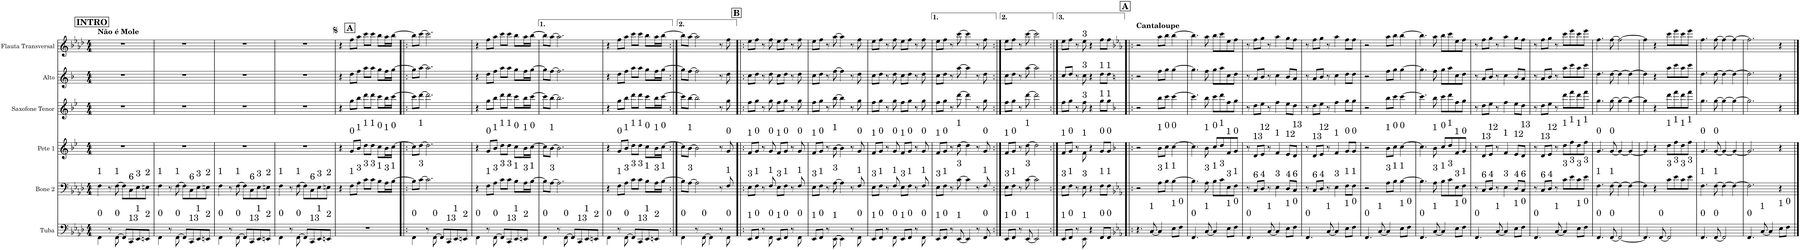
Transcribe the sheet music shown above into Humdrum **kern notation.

**kern	**kern	**kern	**kern	**kern	**kern
*part6	*part5	*part4	*part3	*part2	*part1
*staff6	*staff5	*staff4	*staff3	*staff2	*staff1
*I"Tuba	*I"Bone 2	*I"Pete 1	*I"Saxofone Tenor	*I"Alto	*I"Flauta Transversal
*I'Tba.	*I'Bone 2	*I'Pete 1	*I'Sax. Tn.	*I'Alto	*I'Fl.
*clefF4	*clefF4	*clefG2	*clefG2	*clefG2	*clefG2
*	*	*Trd1c2	*Trd8c14	*Trd5c9	*
*k[b-e-a-d-]	*k[b-e-a-d-]	*k[b-e-]	*k[b-e-]	*k[b-]	*k[b-e-a-d-]
*f:	*f:	*g:	*g:	*d:	*f:
*M4/4	*M4/4	*M4/4	*M4/4	*M4/4	*M4/4
!!LO:REH:place=s1:a:B:cj:fs=14:t=INTRO
=1	=1	=1	=1	=1	=1
!	!	!	!	!	!LO:TX:a:B:t=Nâo é Mole
!	!LO:TX:a:t=1	!	!	!	!
!LO:TX:a:t=0	!	!	!	!	!
4FF\	4F\	1r	1r	1r	1r
8r	8r	.	.	.	.
!	!LO:TX:a:t=1	!	!	!	!
!LO:TX:a:t=0	!	!	!	!	!
[8FF\	[8F\	.	.	.	.
8FF/L]	8F\L]	.	.	.	.
!	!LO:TX:a:t=6	!	!	!	!
!LO:TX:a:t=13	!	!	!	!	!
8CC/	8C\	.	.	.	.
!	!LO:TX:a:t=3	!	!	!	!
!LO:TX:a:t=1	!	!	!	!	!
8EE-/	8E-\	.	.	.	.
!	!LO:TX:a:t=2	!	!	!	!
!LO:TX:a:t=2	!	!	!	!	!
8EEn/J	8En\J	.	.	.	.
=2	=2	=2	=2	=2	=2
!	!LO:TX:a:t=1	!	!	!	!
!LO:TX:a:t=0	!	!	!	!	!
4FF\	4F\	1r	1r	1r	1r
8r	8r	.	.	.	.
!	!LO:TX:a:t=1	!	!	!	!
!LO:TX:a:t=0	!	!	!	!	!
[8FF\	[8F\	.	.	.	.
8FF/L]	8F\L]	.	.	.	.
!	!LO:TX:a:t=6	!	!	!	!
!LO:TX:a:t=13	!	!	!	!	!
8CC/	8C\	.	.	.	.
!	!LO:TX:a:t=3	!	!	!	!
!LO:TX:a:t=1	!	!	!	!	!
8EE-/	8E-\	.	.	.	.
!	!LO:TX:a:t=2	!	!	!	!
!LO:TX:a:t=2	!	!	!	!	!
8EEn/J	8En\J	.	.	.	.
=3	=3	=3	=3	=3	=3
!	!LO:TX:a:t=1	!	!	!	!
!LO:TX:a:t=0	!	!	!	!	!
4FF\	4F\	1r	1r	1r	1r
8r	8r	.	.	.	.
!	!LO:TX:a:t=1	!	!	!	!
!LO:TX:a:t=0	!	!	!	!	!
[8FF\	[8F\	.	.	.	.
8FF/L]	8F\L]	.	.	.	.
!	!LO:TX:a:t=6	!	!	!	!
!LO:TX:a:t=13	!	!	!	!	!
8CC/	8C\	.	.	.	.
!	!LO:TX:a:t=3	!	!	!	!
!LO:TX:a:t=1	!	!	!	!	!
8EE-/	8E-\	.	.	.	.
!	!LO:TX:a:t=2	!	!	!	!
!LO:TX:a:t=2	!	!	!	!	!
8EEn/J	8En\J	.	.	.	.
=4	=4	=4	=4	=4	=4
!	!LO:TX:a:t=1	!	!	!	!
!LO:TX:a:t=0	!	!	!	!	!
4FF\	4F\	1r	1r	1r	1r
8r	8r	.	.	.	.
!	!LO:TX:a:t=1	!	!	!	!
!LO:TX:a:t=0	!	!	!	!	!
[8FF\	[8F\	.	.	.	.
8FF/L]	8F\L]	.	.	.	.
!	!LO:TX:a:t=6	!	!	!	!
!LO:TX:a:t=13	!	!	!	!	!
8CC/	8C\	.	.	.	.
!	!LO:TX:a:t=3	!	!	!	!
!LO:TX:a:t=1	!	!	!	!	!
8EE-/	8E-\	.	.	.	.
!	!LO:TX:a:t=2	!	!	!	!
!LO:TX:a:t=2	!	!	!	!	!
8EEn/J	8En\J	.	.	.	.
!!LO:REH:place=s1:a:B:cj:fs=14:t=A:qo=1
=5	=5	=5	=5	=5	=5
1r	4r	4r	4r	4r	4r
!	!	!LO:TX:a:t=0	!	!	!
!	!LO:TX:a:t=1	!	!	!	!
.	8F\L	8g/L	8gg\L	8dd\L	8ff\L
!	!	!LO:TX:a:t=1	!	!	!
!	!LO:TX:a:t=3	!	!	!	!
.	8A-\J	8b-/J	8bb-\J	8ff\J	8aa-\J
!	!	!LO:TX:a:t=1	!	!	!
!	!LO:TX:a:t=3	!	!	!	!
.	8c\L	8dd\L	8ddd\L	8aa\L	8ccc\L
!	!	!LO:TX:a:t=1	!	!	!
!	!LO:TX:a:t=3	!	!	!	!
.	8c\J	8dd\J	8ddd\J	8aa\J	8ccc\J
!	!	!LO:TX:a:t=0	!	!	!
!	!LO:TX:a:t=1	!	!	!	!
.	8B-\L	8cc\L	8ccc\L	8gg\L	8bb-\L
!	!	!LO:TX:a:t=1	!	!	!
!	!LO:TX:a:t=3	!	!	!	!
.	16A-\L	16b-\L	16bb-\L	16ff\L	16aa-\L
!	!	!LO:TX:a:t=0	!	!	!
!	!LO:TX:a:t=1	!	!	!	!
.	[16B-\JJ	[16cc\JJ	[16ccc\JJ	[16gg\JJ	[16bb-\JJ
=6!|:	=6!|:	=6!|:	=6!|:	=6!|:	=6!|:
!LO:TX:a:t=0	!	!	!	!	!
4FF\	8B-\L]	8cc\L]	8ccc\L]	8gg\L]	8bb-\L]
!	!	!LO:TX:a:t=1	!	!	!
!	!LO:TX:a:t=3	!	!	!	!
.	[8c\J	[8dd\J	[8ddd\J	[8aa\J	[8ccc\J
8r	2.c\]	2.dd\]	2.ddd\]	2.aa\]	2.ccc\]
!LO:TX:a:t=0	!	!	!	!	!
[8FF\	.	.	.	.	.
8FF/L]	.	.	.	.	.
!LO:TX:a:t=13	!	!	!	!	!
8CC/	.	.	.	.	.
!LO:TX:a:t=1	!	!	!	!	!
8EE-/	.	.	.	.	.
!LO:TX:a:t=2	!	!	!	!	!
8EEn/J	.	.	.	.	.
=7	=7	=7	=7	=7	=7
!LO:TX:a:t=0	!	!	!	!	!
4FF\	4r	4r	4r	4r	4r
!	!	!LO:TX:a:t=0	!	!	!
!	!LO:TX:a:t=1	!	!	!	!
8r	8F\L	8g/L	8gg\L	8dd\L	8ff\L
!	!	!LO:TX:a:t=1	!	!	!
!	!LO:TX:a:t=3	!	!	!	!
!LO:TX:a:t=0	!	!	!	!	!
[8FF\	8A-\J	8b-/J	8bb-\J	8ff\J	8aa-\J
!	!	!LO:TX:a:t=1	!	!	!
!	!LO:TX:a:t=3	!	!	!	!
8FF/L]	8c\L	8dd\L	8ddd\L	8aa\L	8ccc\L
!	!	!LO:TX:a:t=1	!	!	!
!	!LO:TX:a:t=3	!	!	!	!
!LO:TX:a:t=13	!	!	!	!	!
8CC/	8c\J	8dd\J	8ddd\J	8aa\J	8ccc\J
!	!	!LO:TX:a:t=0	!	!	!
!	!LO:TX:a:t=1	!	!	!	!
!LO:TX:a:t=1	!	!	!	!	!
8EE-/	8B-\L	8cc\L	8ccc\L	8gg\L	8bb-\L
!	!	!LO:TX:a:t=1	!	!	!
!	!LO:TX:a:t=3	!	!	!	!
!LO:TX:a:t=2	!	!	!	!	!
8EEn/J	16A-\L	16b-\L	16bb-\L	16ff\L	16aa-\L
!	!	!LO:TX:a:t=0	!	!	!
!	!LO:TX:a:t=1	!	!	!	!
.	[16B-\JJ	[16cc\JJ	[16ccc\JJ	[16gg\JJ	[16bb-\JJ
=8	=8	=8	=8	=8	=8
!LO:TX:a:t=0	!	!	!	!	!
4FF\	8B-\L]	8cc\L]	8ccc\L]	8gg\L]	8bb-\L]
!	!	!LO:TX:a:t=1	!	!	!
!	!LO:TX:a:t=3	!	!	!	!
.	[8A-\J	[8b-\J	[8bb-\J	[8ff\J	[8aa-\J
8r	2.A-\]	2.b-\]	2.bb-\]	2.ff\]	2.aa-\]
!LO:TX:a:t=0	!	!	!	!	!
[8FF\	.	.	.	.	.
8FF/L]	.	.	.	.	.
!LO:TX:a:t=13	!	!	!	!	!
8CC/	.	.	.	.	.
!LO:TX:a:t=1	!	!	!	!	!
8EE-/	.	.	.	.	.
!LO:TX:a:t=2	!	!	!	!	!
8EEn/J	.	.	.	.	.
=9	=9	=9	=9	=9	=9
!LO:TX:a:t=0	!	!	!	!	!
4FF\	4r	4r	4r	4r	4r
!	!	!LO:TX:a:t=0	!	!	!
!	!LO:TX:a:t=1	!	!	!	!
8r	8F\L	8g/L	8gg\L	8dd\L	8ff\L
!	!	!LO:TX:a:t=1	!	!	!
!	!LO:TX:a:t=3	!	!	!	!
!LO:TX:a:t=0	!	!	!	!	!
[8FF\	8A-\J	8b-/J	8bb-\J	8ff\J	8aa-\J
!	!	!LO:TX:a:t=1	!	!	!
!	!LO:TX:a:t=3	!	!	!	!
8FF/L]	8c\L	8dd\L	8ddd\L	8aa\L	8ccc\L
!	!	!LO:TX:a:t=1	!	!	!
!	!LO:TX:a:t=3	!	!	!	!
!LO:TX:a:t=13	!	!	!	!	!
8CC/	8c\J	8dd\J	8ddd\J	8aa\J	8ccc\J
!	!	!LO:TX:a:t=0	!	!	!
!	!LO:TX:a:t=1	!	!	!	!
!LO:TX:a:t=1	!	!	!	!	!
8EE-/	8B-\L	8cc\L	8ccc\L	8gg\L	8bb-\L
!	!	!LO:TX:a:t=1	!	!	!
!	!LO:TX:a:t=3	!	!	!	!
!LO:TX:a:t=2	!	!	!	!	!
8EEn/J	16A-\L	16b-\L	16bb-\L	16ff\L	16aa-\L
!	!	!LO:TX:a:t=0	!	!	!
!	!LO:TX:a:t=1	!	!	!	!
.	[16B-\JJ	[16cc\JJ	[16ccc\JJ	[16gg\JJ	[16bb-\JJ
=10:|!	=10:|!	=10:|!	=10:|!	=10:|!	=10:|!
!LO:TX:a:t=0	!	!	!	!	!
4FF\	8B-\L]	8cc\L]	8ccc\L]	8gg\L]	8bb-\L]
!	!	!LO:TX:a:t=1	!	!	!
!	!LO:TX:a:t=3	!	!	!	!
.	[8A-\J	[8b-\J	[8bb-\J	[8ff\J	[8aa-\J
8r	2A-\]	2b-\]	2bb-\]	2ff\]	2aa-\]
!LO:TX:a:t=0	!	!	!	!	!
[8FF\	.	.	.	.	.
4FF\]	.	.	.	.	.
8r	8r	8r	8r	8r	8r
!	!	!LO:TX:a:t=0	!	!	!
!	!LO:TX:a:t=1	!	!	!	!
!LO:TX:a:t=0	!	!	!	!	!
8FF\	8F/	8g/	8gg\	8dd\	8ff\
!!LO:REH:place=s1:a:B:cj:fs=14:t=B
=11!|:	=11!|:	=11!|:	=11!|:	=11!|:	=11!|:
!	!	!LO:TX:a:t=1	!	!	!
!	!LO:TX:a:t=3	!	!	!	!
!LO:TX:a:t=1	!	!	!	!	!
8EE-/L	8E-\L	8f/L	8ff\L	8cc\L	8ee-\L
!	!	!LO:TX:a:t=0	!	!	!
!	!LO:TX:a:t=1	!	!	!	!
!LO:TX:a:t=0	!	!	!	!	!
8FF/J	8F\J	8g/J	8gg\J	8dd\J	8ff\J
8r	8r	8r	8r	8r	8r
!	!	!LO:TX:a:t=0	!	!	!
!	!LO:TX:a:t=1	!	!	!	!
!LO:TX:a:t=0	!	!	!	!	!
8FF\	8F/	8g/	8gg\	8dd\	8ff\
!	!	!LO:TX:a:t=1	!	!	!
!	!LO:TX:a:t=3	!	!	!	!
!LO:TX:a:t=1	!	!	!	!	!
8EE-/L	8E-\L	8f/L	8ff\L	8cc\L	8ee-\L
!	!	!LO:TX:a:t=0	!	!	!
!	!LO:TX:a:t=1	!	!	!	!
!LO:TX:a:t=0	!	!	!	!	!
8FF/J	8F\J	8g/J	8gg\J	8dd\J	8ff\J
8r	8r	8r	8r	8r	8r
!	!	!LO:TX:a:t=0	!	!	!
!	!LO:TX:a:t=1	!	!	!	!
!LO:TX:a:t=0	!	!	!	!	!
8FF\	8F/	8g/	8gg\	8dd\	8ff\
=12	=12	=12	=12	=12	=12
!	!	!LO:TX:a:t=1	!	!	!
!	!LO:TX:a:t=3	!	!	!	!
!LO:TX:a:t=1	!	!	!	!	!
8EE-/L	8E-\L	8f/L	8ff\L	8cc\L	8ee-\L
!	!	!LO:TX:a:t=0	!	!	!
!	!LO:TX:a:t=1	!	!	!	!
!LO:TX:a:t=0	!	!	!	!	!
8FF/J	8F\J	8g/J	8gg\J	8dd\J	8ff\J
8r	8r	8r	8r	8r	8r
!	!	!LO:TX:a:t=1	!	!	!
!	!LO:TX:a:t=3	!	!	!	!
!LO:TX:a:t=1	!	!	!	!	!
[8EE-\	[8A-\	[8b-\	[8bb-\	[8ff\	[8aa-\
4EE-\]	4A-\]	4b-\]	4bb-\]	4ff\]	4aa-\]
8r	8r	8r	8r	8r	8r
!	!	!LO:TX:a:t=0	!	!	!
!	!LO:TX:a:t=1	!	!	!	!
!LO:TX:a:t=0	!	!	!	!	!
8FF\	8F/	8g/	8gg\	8dd\	8ff\
=13	=13	=13	=13	=13	=13
!	!	!LO:TX:a:t=1	!	!	!
!	!LO:TX:a:t=3	!	!	!	!
!LO:TX:a:t=1	!	!	!	!	!
8EE-/L	8E-\L	8f/L	8ff\L	8cc\L	8ee-\L
!	!	!LO:TX:a:t=0	!	!	!
!	!LO:TX:a:t=1	!	!	!	!
!LO:TX:a:t=0	!	!	!	!	!
8FF/J	8F\J	8g/J	8gg\J	8dd\J	8ff\J
8r	8r	8r	8r	8r	8r
!	!	!LO:TX:a:t=0	!	!	!
!	!LO:TX:a:t=1	!	!	!	!
!LO:TX:a:t=0	!	!	!	!	!
8FF\	8F/	8g/	8gg\	8dd\	8ff\
!	!	!LO:TX:a:t=1	!	!	!
!	!LO:TX:a:t=3	!	!	!	!
!LO:TX:a:t=1	!	!	!	!	!
8EE-/L	8E-\L	8f/L	8ff\L	8cc\L	8ee-\L
!	!	!LO:TX:a:t=0	!	!	!
!	!LO:TX:a:t=1	!	!	!	!
!LO:TX:a:t=0	!	!	!	!	!
8FF/J	8F\J	8g/J	8gg\J	8dd\J	8ff\J
8r	8r	8r	8r	8r	8r
!	!	!LO:TX:a:t=0	!	!	!
!	!LO:TX:a:t=1	!	!	!	!
!LO:TX:a:t=0	!	!	!	!	!
8FF\	8F/	8g/	8gg\	8dd\	8ff\
=14	=14	=14	=14	=14	=14
!	!	!LO:TX:a:t=1	!	!	!
!	!LO:TX:a:t=3	!	!	!	!
!LO:TX:a:t=1	!	!	!	!	!
8EE-/L	8E-\L	8f/L	8ff\L	8cc\L	8ee-\L
!	!	!LO:TX:a:t=0	!	!	!
!	!LO:TX:a:t=1	!	!	!	!
!LO:TX:a:t=0	!	!	!	!	!
8FF/J	8F\J	8g/J	8gg\J	8dd\J	8ff\J
8r	8r	8r	8r	8r	8r
!	!	!LO:TX:a:t=1	!	!	!
!	!LO:TX:a:t=3	!	!	!	!
!LO:TX:a:t=1	!	!	!	!	!
[8EE-/	[8c\	[8dd\	[8ddd\	[8aa\	[8ccc\
4EE-/]	4c\]	4dd\]	4ddd\]	4aa\]	4ccc\]
8r	8r	8r	8r	8r	8r
!	!	!LO:TX:a:t=0	!	!	!
!	!LO:TX:a:t=1	!	!	!	!
!LO:TX:a:t=0	!	!	!	!	!
8FF/	8F/	8g/	8gg\	8dd\	8ff\
=15:|!	=15:|!	=15:|!	=15:|!	=15:|!	=15:|!
!	!	!LO:TX:a:t=1	!	!	!
!	!LO:TX:a:t=3	!	!	!	!
!LO:TX:a:t=1	!	!	!	!	!
8EE-/L	8E-\L	8f/L	8ff\L	8cc\L	8ee-\L
!	!	!LO:TX:a:t=0	!	!	!
!	!LO:TX:a:t=1	!	!	!	!
!LO:TX:a:t=0	!	!	!	!	!
8FF/J	8F\J	8g/J	8gg\J	8dd\J	8ff\J
8r	8r	8r	8r	8r	8r
!	!	!LO:TX:a:t=1	!	!	!
!	!LO:TX:a:t=3	!	!	!	!
!LO:TX:a:t=1	!	!	!	!	!
[8EE-/	[8c\	[8dd\	[8ddd\	[8aa\	[8ccc\
2EE-/]	2c\]	2dd\]	2ddd\]	2aa\]	2ccc\]
=16:|!	=16:|!	=16:|!	=16:|!	=16:|!	=16:|!
!	!	!LO:TX:a:t=1	!	!	!
!	!LO:TX:a:t=3	!	!	!	!
!LO:TX:a:t=1	!	!	!	!	!
8EE-/L	8E-\L	8f/L	8ff\L	8cc/L	8ee-\L
!	!	!LO:TX:a:t=0	!	!	!
!	!LO:TX:a:t=1	!	!	!	!
!LO:TX:a:t=0	!	!	!	!	!
8FF/J	8F\J	8g/J	8gg\J	8dd/J	8ff\J
8r	8r	8r	8r	8r	8r
!	!	!	!	!	!LO:TX:a:t=3
!	!	!	!	!LO:TX:a:t=3	!
!	!	!	!LO:TX:a:t=3	!	!
!	!	!LO:TX:a:t=1	!	!	!
!	!LO:TX:a:t=3	!	!	!	!
!LO:TX:a:t=1	!	!	!	!	!
8EE-\	8E-\	8f\	8ff\	8cc\	8ee-\
4r	4r	4r	4r	4r	4r
!	!	!	!	!LO:TX:a:t=1	!
!	!	!	!LO:TX:a:t=1	!	!
!	!	!LO:TX:a:t=0	!	!	!
!	!LO:TX:a:t=1	!	!	!	!
!LO:TX:a:t=0	!	!	!	!	!
8FF/L	8F\L	8g/L	8gg\L	8dd\L	8ff\L
!	!	!	!	!LO:TX:a:t=1	!
!	!	!	!LO:TX:a:t=1	!	!
!	!	!LO:TX:a:t=0	!	!	!
!	!LO:TX:a:t=1	!	!	!	!
!LO:TX:a:t=0	!	!	!	!	!
8FF/J	8F\J	8g/J	8gg\J	8dd\J	8ff\J
!!LO:REH:place=s1:a:B:cj:fs=14:t=A
=17!|:	=17!|:	=17!|:	=17!|:	=17!|:	=17!|:
*k[b-e-a-]	*k[b-e-a-]	*k[b-]	*k[b-]	*k[]	*k[b-e-a-]
!	!	!	!	!	!LO:TX:a:B:t=Cantaloupe
4.r	2r	2r	2r	2r	2r
!LO:TX:a:t=1	!	!	!	!	!
[8C/	.	.	.	.	.
!	!	!LO:TX:a:t=1	!	!	!
!	!LO:TX:a:t=3	!	!	!	!
4C/]	8A-\L	8b-\L	8bb-\L	8ff\L	8aa-\L
!	!	!LO:TX:a:t=0	!	!	!
!	!LO:TX:a:t=1	!	!	!	!
.	8B-\J	8cc\J	8ccc\J	8gg\J	8bb-\J
!	!	!LO:TX:a:t=0	!	!	!
!	!LO:TX:a:t=1	!	!	!	!
!LO:TX:a:t=1	!	!	!	!	!
8E-\L	[4B-\	[4cc\	[4ccc\	[4gg\	[4bb-\
!LO:TX:a:t=0	!	!	!	!	!
8F\J	.	.	.	.	.
=18	=18	=18	=18	=18	=18
!LO:TX:a:t=0	!	!	!	!	!
4.FF/	4.B-\]	4.cc\]	4.ccc\]	4.gg\]	4.bb-\]
!	!	!LO:TX:a:t=1	!	!	!
!	!LO:TX:a:t=3	!	!	!	!
!LO:TX:a:t=1	!	!	!	!	!
[8C/	8A-\	8b-\	8bb-\	8ff\	8aa-\
!	!	!LO:TX:a:t=0	!	!	!
!	!LO:TX:a:t=1	!	!	!	!
4C/]	8B-\L	8cc/L	8ccc\L	8gg\L	8bb-\L
!	!	!LO:TX:a:t=1	!	!	!
!	!LO:TX:a:t=3	!	!	!	!
.	8c\	8dd/	8ddd\	8aa\	8ccc\
!	!	!LO:TX:a:t=1	!	!	!
!	!LO:TX:a:t=3	!	!	!	!
!LO:TX:a:t=1	!	!	!	!	!
8E-\L	8E-\	8f/	8ff\	8cc\	8ee-\
!	!	!LO:TX:a:t=0	!	!	!
!	!LO:TX:a:t=1	!	!	!	!
!LO:TX:a:t=0	!	!	!	!	!
8F\J	8F\J	8g/J	8gg\J	8dd\J	8ff\J
=19	=19	=19	=19	=19	=19
!LO:TX:a:t=0	!	!	!	!	!
4.FF/	8r	8r	8r	8r	8r
!	!	!LO:TX:a:t=13	!	!	!
!	!LO:TX:a:t=6	!	!	!	!
.	8C/L	8d/L	8dd\L	8a/L	8ff\L
!	!	!LO:TX:a:t=12	!	!	!
!	!LO:TX:a:t=4	!	!	!	!
.	8D/J	8e/J	8ee\J	8b/J	8gg\J
!LO:TX:a:t=1	!	!	!	!	!
[8C/	8r	8r	8r	8r	8r
!	!	!LO:TX:a:t=1	!	!	!
!	!LO:TX:a:t=3	!	!	!	!
4C/]	4E-\	4f/	4ff\	4cc\	4aa-\
!	!	!LO:TX:a:t=12	!	!	!
!	!LO:TX:a:t=4	!	!	!	!
!LO:TX:a:t=1	!	!	!	!	!
8E-\L	8D/L	8e/L	8ee\L	8b/L	8gg\L
!	!	!LO:TX:a:t=13	!	!	!
!	!LO:TX:a:t=6	!	!	!	!
!LO:TX:a:t=0	!	!	!	!	!
8F\J	8C/J	8d/J	8dd\J	8a/J	8ff\J
=20	=20	=20	=20	=20	=20
!LO:TX:a:t=0	!	!	!	!	!
4.FF/	8r	8r	8r	8r	8r
!	!	!LO:TX:a:t=13	!	!	!
!	!LO:TX:a:t=6	!	!	!	!
.	8C/L	8d/L	8dd\L	8a/L	8ff\L
!	!	!LO:TX:a:t=12	!	!	!
!	!LO:TX:a:t=4	!	!	!	!
.	8D/J	8e/J	8ee\J	8b/J	8gg\J
!LO:TX:a:t=1	!	!	!	!	!
[8C/	8r	8r	8r	8r	8r
!	!	!LO:TX:a:t=1	!	!	!
!	!LO:TX:a:t=3	!	!	!	!
4C/]	4E-\	4f/	4ff\	4cc\	4aa-\
!	!	!LO:TX:a:t=0	!	!	!
!	!LO:TX:a:t=1	!	!	!	!
!LO:TX:a:t=1	!	!	!	!	!
8E-\L	8F\L	8g/L	8gg\L	8dd\L	8ff\L
!	!	!LO:TX:a:t=0	!	!	!
!	!LO:TX:a:t=1	!	!	!	!
!LO:TX:a:t=0	!	!	!	!	!
8F\J	8F\J	8g/J	8gg\J	8dd\J	8ff\J
=21	=21	=21	=21	=21	=21
!LO:TX:a:t=0	!	!	!	!	!
4.FF/	2r	2r	2r	2r	2r
!LO:TX:a:t=1	!	!	!	!	!
[8C/	.	.	.	.	.
!	!	!LO:TX:a:t=1	!	!	!
!	!LO:TX:a:t=3	!	!	!	!
4C/]	8A-\L	8b-\L	8bb-\L	8ff\L	8aa-\L
!	!	!LO:TX:a:t=0	!	!	!
!	!LO:TX:a:t=1	!	!	!	!
.	8B-\J	8cc\J	8ccc\J	8gg\J	8bb-\J
!	!	!LO:TX:a:t=0	!	!	!
!	!LO:TX:a:t=1	!	!	!	!
!LO:TX:a:t=1	!	!	!	!	!
8E-\L	[4B-\	[4cc\	[4ccc\	[4gg\	[4bb-\
!LO:TX:a:t=0	!	!	!	!	!
8F\J	.	.	.	.	.
=22	=22	=22	=22	=22	=22
!LO:TX:a:t=0	!	!	!	!	!
4.FF/	4.B-\]	4.cc\]	4.ccc\]	4.gg\]	4.bb-\]
!	!	!LO:TX:a:t=1	!	!	!
!	!LO:TX:a:t=3	!	!	!	!
!LO:TX:a:t=1	!	!	!	!	!
[8C/	8A-\	8b-\	8bb-\	8ff\	8aa-\
!	!	!LO:TX:a:t=0	!	!	!
!	!LO:TX:a:t=1	!	!	!	!
4C/]	8B-\L	8cc/L	8ccc\L	8gg\L	8bb-\L
!	!	!LO:TX:a:t=1	!	!	!
!	!LO:TX:a:t=3	!	!	!	!
.	8c\	8dd/	8ddd\	8aa\	8ccc\
!	!	!LO:TX:a:t=1	!	!	!
!	!LO:TX:a:t=3	!	!	!	!
!LO:TX:a:t=1	!	!	!	!	!
8E-\L	8E-\	8f/	8ff\	8cc\	8ee-\
!	!	!LO:TX:a:t=0	!	!	!
!	!LO:TX:a:t=1	!	!	!	!
!LO:TX:a:t=0	!	!	!	!	!
8F\J	8F\J	8g/J	8gg\J	8dd\J	8ff\J
=23	=23	=23	=23	=23	=23
!LO:TX:a:t=0	!	!	!	!	!
4.FF/	8r	8r	8r	8r	8r
!	!	!LO:TX:a:t=13	!	!	!
!	!LO:TX:a:t=6	!	!	!	!
.	8C/L	8d/L	8dd\L	8a/L	8ff\L
!	!	!LO:TX:a:t=12	!	!	!
!	!LO:TX:a:t=4	!	!	!	!
.	8D/J	8e/J	8ee\J	8b/J	8gg\J
!LO:TX:a:t=1	!	!	!	!	!
[8C/	8r	8r	8r	8r	8r
!	!	!LO:TX:a:t=1	!	!	!
!	!LO:TX:a:t=3	!	!	!	!
4C/]	4E-\	4f/	4ff\	4cc\	4aa-\
!	!	!LO:TX:a:t=12	!	!	!
!	!LO:TX:a:t=4	!	!	!	!
!LO:TX:a:t=1	!	!	!	!	!
8E-\L	8D/L	8e/L	8ee\L	8b/L	8gg\L
!	!	!LO:TX:a:t=13	!	!	!
!	!LO:TX:a:t=6	!	!	!	!
!LO:TX:a:t=0	!	!	!	!	!
8F\J	8C/J	8d/J	8dd\J	8a/J	8ff\J
=24	=24	=24	=24	=24	=24
!LO:TX:a:t=0	!	!	!	!	!
4.FF/	8r	8r	8r	8r	8r
!	!	!LO:TX:a:t=13	!	!	!
!	!LO:TX:a:t=6	!	!	!	!
.	8C/L	8d/L	8dd\L	8a/L	8ff\L
!	!	!LO:TX:a:t=12	!	!	!
!	!LO:TX:a:t=4	!	!	!	!
.	8D/J	8e/J	8ee\J	8b/J	8gg\J
!LO:TX:a:t=1	!	!	!	!	!
[8C/	8r	8r	8r	8r	8r
!	!	!LO:TX:a:t=1	!	!	!
!	!LO:TX:a:t=3	!	!	!	!
4C/]	8c\L	8dd\L	8ddd\L	8aa\L	8ccc\L
!	!	!LO:TX:a:t=1	!	!	!
!	!LO:TX:a:t=3	!	!	!	!
.	8e-\	8ff\	8fff\	8ccc\	8eee-\
!	!	!LO:TX:a:t=1	!	!	!
!	!LO:TX:a:t=3	!	!	!	!
!LO:TX:a:t=1	!	!	!	!	!
8E-\L	8c\	8dd\	8ddd\	8aa\	8ccc\
!	!	!LO:TX:a:t=1	!	!	!
!	!LO:TX:a:t=3	!	!	!	!
!LO:TX:a:t=0	!	!	!	!	!
8F\J	8e-\J	8ff\J	8fff\J	8ccc\J	8eee-\J
=25	=25	=25	=25	=25	=25
!	!	!LO:TX:a:t=0	!	!	!
!	!LO:TX:a:t=1	!	!	!	!
!LO:TX:a:t=0	!	!	!	!	!
4.FF/	4.F\	4.g/	4.gg\	4.dd\	4.ff\
!	!	!LO:TX:a:t=0	!	!	!
!	!LO:TX:a:t=1	!	!	!	!
!LO:TX:a:t=0	!	!	!	!	!
[8FF/	[8F\	[8g/	[8gg\	[8dd\	[8ff\
2FF/_	4F\_	4g/_	4gg\_	4dd\_	2ff\_
.	4F\_	4g/_	4gg\_	4dd\_	.
=26	=26	=26	=26	=26	=26
4.FF/]	4F\]	4g/]	4gg\]	4dd\]	4ff\]
.	4r	4r	4r	4r	4r
!LO:TX:a:t=0	!	!	!	!	!
[8FF/	.	.	.	.	.
!	!	!LO:TX:a:t=1	!	!	!
!	!LO:TX:a:t=3	!	!	!	!
2FF/]	8c\L	8dd\L	8ddd\L	8aa\L	8ccc\L
!	!	!LO:TX:a:t=1	!	!	!
!	!LO:TX:a:t=3	!	!	!	!
.	8e-\	8ff\	8fff\	8ccc\	8eee-\
!	!	!LO:TX:a:t=1	!	!	!
!	!LO:TX:a:t=3	!	!	!	!
.	8c\	8dd\	8ddd\	8aa\	8ccc\
!	!	!LO:TX:a:t=1	!	!	!
!	!LO:TX:a:t=3	!	!	!	!
.	8e-\J	8ff\J	8fff\J	8ccc\J	8eee-\J
=27	=27	=27	=27	=27	=27
!	!	!LO:TX:a:t=0	!	!	!
!	!LO:TX:a:t=1	!	!	!	!
!LO:TX:a:t=0	!	!	!	!	!
4.FF/	4.F\	4.g/	4.gg\	4.dd\	4.ff\
!	!	!LO:TX:a:t=0	!	!	!
!	!LO:TX:a:t=1	!	!	!	!
!LO:TX:a:t=0	!	!	!	!	!
[8FF/	[8F\	[8g/	[8gg\	[8dd\	[8ff\
2FF/]	4F\_	4g/_	4gg\_	4dd\_	4ff\_
.	4F\_	4g/_	4gg\_	4dd\_	4ff\_
=28	=28	=28	=28	=28	=28
!LO:TX:a:t=0	!	!	!	!	!
4.FF/	2.F\]	2.g/]	2.gg\]	2.dd\]	2.ff\]
!LO:TX:a:t=1	!	!	!	!	!
[8C/	.	.	.	.	.
4C/]	.	.	.	.	.
!LO:TX:a:t=1	!	!	!	!	!
8E-\L	4r	4r	4r	4r	4r
!LO:TX:a:t=0	!	!	!	!	!
8F\J	.	.	.	.	.
==	==	==	==	==	==
*-	*-	*-	*-	*-	*-
